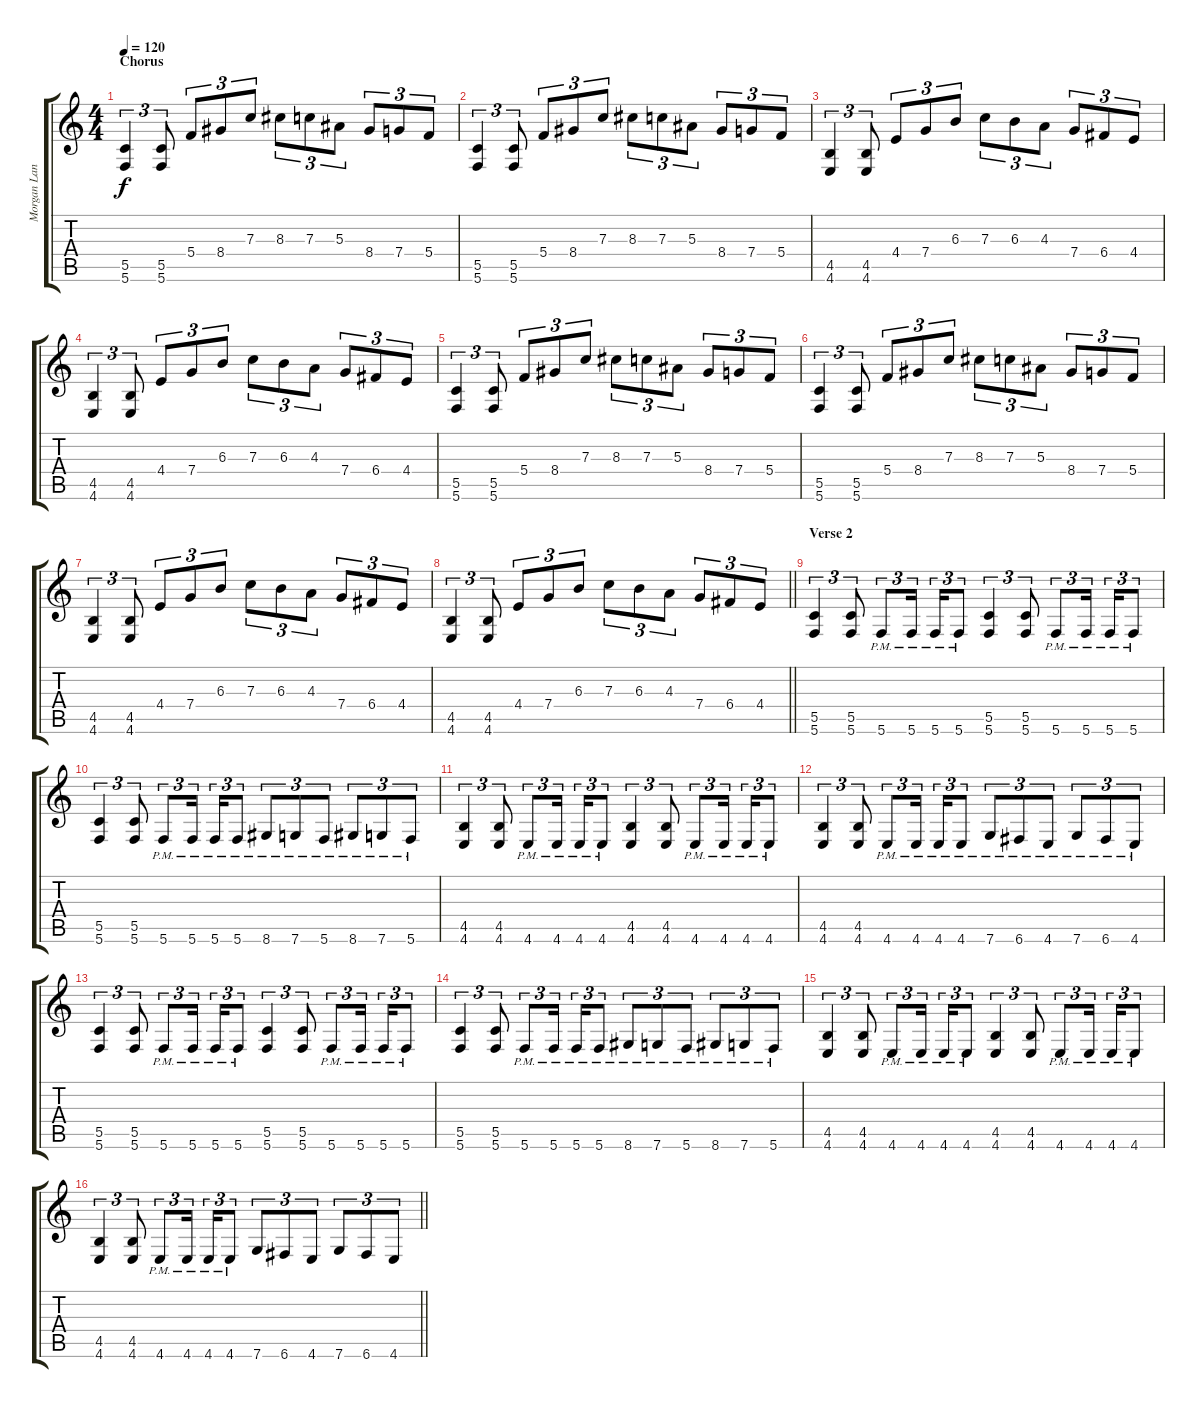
\track ("Morgan Lander" "Morgan Lan") {instrument distortionguitar}
\staff {score tabs}
\tuning (D4 A3 F3 C3 G2 C2) {hide}
\ts (4 4)
\section ("" "Chorus")
\tempo 120
\clef g2
\ks c
(5.5 5.6).4{tu (3 2) dy f} (5.5 5.6).8{tu (3 2)} 5.4.8{tu (3 2)} 8.4.8{tu (3 2)} 7.3.8{tu (3 2)} 8.3.8{tu (3 2)} 7.3.8{tu (3 2)} 5.3.8{tu (3 2)} 8.4.8{tu (3 2)} 7.4.8{tu (3 2)} 5.4.8{tu (3 2)} |
(5.5 5.6).4{tu (3 2)} (5.5 5.6).8{tu (3 2)} 5.4.8{tu (3 2)} 8.4.8{tu (3 2)} 7.3.8{tu (3 2)} 8.3.8{tu (3 2)} 7.3.8{tu (3 2)} 5.3.8{tu (3 2)} 8.4.8{tu (3 2)} 7.4.8{tu (3 2)} 5.4.8{tu (3 2)} |
(4.5 4.6).4{tu (3 2)} (4.5 4.6).8{tu (3 2)} 4.4.8{tu (3 2)} 7.4.8{tu (3 2)} 6.3.8{tu (3 2)} 7.3.8{tu (3 2)} 6.3.8{tu (3 2)} 4.3.8{tu (3 2)} 7.4.8{tu (3 2)} 6.4.8{tu (3 2)} 4.4.8{tu (3 2)} |
(4.5 4.6).4{tu (3 2)} (4.5 4.6).8{tu (3 2)} 4.4.8{tu (3 2)} 7.4.8{tu (3 2)} 6.3.8{tu (3 2)} 7.3.8{tu (3 2)} 6.3.8{tu (3 2)} 4.3.8{tu (3 2)} 7.4.8{tu (3 2)} 6.4.8{tu (3 2)} 4.4.8{tu (3 2)} |
(5.5 5.6).4{tu (3 2)} (5.5 5.6).8{tu (3 2)} 5.4.8{tu (3 2)} 8.4.8{tu (3 2)} 7.3.8{tu (3 2)} 8.3.8{tu (3 2)} 7.3.8{tu (3 2)} 5.3.8{tu (3 2)} 8.4.8{tu (3 2)} 7.4.8{tu (3 2)} 5.4.8{tu (3 2)} |
(5.5 5.6).4{tu (3 2)} (5.5 5.6).8{tu (3 2)} 5.4.8{tu (3 2)} 8.4.8{tu (3 2)} 7.3.8{tu (3 2)} 8.3.8{tu (3 2)} 7.3.8{tu (3 2)} 5.3.8{tu (3 2)} 8.4.8{tu (3 2)} 7.4.8{tu (3 2)} 5.4.8{tu (3 2)} |
(4.5 4.6).4{tu (3 2)} (4.5 4.6).8{tu (3 2)} 4.4.8{tu (3 2)} 7.4.8{tu (3 2)} 6.3.8{tu (3 2)} 7.3.8{tu (3 2)} 6.3.8{tu (3 2)} 4.3.8{tu (3 2)} 7.4.8{tu (3 2)} 6.4.8{tu (3 2)} 4.4.8{tu (3 2)} |
\barLineRight lightlight
(4.5 4.6).4{tu (3 2)} (4.5 4.6).8{tu (3 2)} 4.4.8{tu (3 2)} 7.4.8{tu (3 2)} 6.3.8{tu (3 2)} 7.3.8{tu (3 2)} 6.3.8{tu (3 2)} 4.3.8{tu (3 2)} 7.4.8{tu (3 2)} 6.4.8{tu (3 2)} 4.4.8{tu (3 2)} |
\section ("" "Verse 2")
(5.5 5.6).4{tu (3 2)} (5.5 5.6).8{tu (3 2)} 5.6{pm}.8{tu (3 2)} 5.6{pm}.16{tu (3 2) beam splitsecondary} 5.6{pm}.16{tu (3 2)} 5.6{pm}.8{tu (3 2)} (5.5 5.6).4{tu (3 2)} (5.5 5.6).8{tu (3 2)} 5.6{pm}.8{tu (3 2)} 5.6{pm}.16{tu (3 2) beam splitsecondary} 5.6{pm}.16{tu (3 2)} 5.6{pm}.8{tu (3 2)} |
(5.5 5.6).4{tu (3 2)} (5.5 5.6).8{tu (3 2)} 5.6{pm}.8{tu (3 2)} 5.6{pm}.16{tu (3 2) beam splitsecondary} 5.6{pm}.16{tu (3 2)} 5.6{pm}.8{tu (3 2)} 8.6{pm}.8{tu (3 2)} 7.6{pm}.8{tu (3 2)} 5.6{pm}.8{tu (3 2)} 8.6{pm}.8{tu (3 2)} 7.6{pm}.8{tu (3 2)} 5.6{pm}.8{tu (3 2)} |
(4.5 4.6).4{tu (3 2)} (4.5 4.6).8{tu (3 2)} 4.6{pm}.8{tu (3 2)} 4.6{pm}.16{tu (3 2) beam splitsecondary} 4.6{pm}.16{tu (3 2)} 4.6{pm}.8{tu (3 2)} (4.5 4.6).4{tu (3 2)} (4.5 4.6).8{tu (3 2)} 4.6{pm}.8{tu (3 2)} 4.6{pm}.16{tu (3 2) beam splitsecondary} 4.6{pm}.16{tu (3 2)} 4.6{pm}.8{tu (3 2)} |
(4.5 4.6).4{tu (3 2)} (4.5 4.6).8{tu (3 2)} 4.6{pm}.8{tu (3 2)} 4.6{pm}.16{tu (3 2) beam splitsecondary} 4.6{pm}.16{tu (3 2)} 4.6{pm}.8{tu (3 2)} 7.6{pm}.8{tu (3 2)} 6.6{pm}.8{tu (3 2)} 4.6{pm}.8{tu (3 2)} 7.6{pm}.8{tu (3 2)} 6.6{pm}.8{tu (3 2)} 4.6{pm}.8{tu (3 2)} |
(5.5 5.6).4{tu (3 2)} (5.5 5.6).8{tu (3 2)} 5.6{pm}.8{tu (3 2)} 5.6{pm}.16{tu (3 2) beam splitsecondary} 5.6{pm}.16{tu (3 2)} 5.6{pm}.8{tu (3 2)} (5.5 5.6).4{tu (3 2)} (5.5 5.6).8{tu (3 2)} 5.6{pm}.8{tu (3 2)} 5.6{pm}.16{tu (3 2) beam splitsecondary} 5.6{pm}.16{tu (3 2)} 5.6{pm}.8{tu (3 2)} |
(5.5 5.6).4{tu (3 2)} (5.5 5.6).8{tu (3 2)} 5.6{pm}.8{tu (3 2)} 5.6{pm}.16{tu (3 2) beam splitsecondary} 5.6{pm}.16{tu (3 2)} 5.6{pm}.8{tu (3 2)} 8.6{pm}.8{tu (3 2)} 7.6{pm}.8{tu (3 2)} 5.6{pm}.8{tu (3 2)} 8.6{pm}.8{tu (3 2)} 7.6{pm}.8{tu (3 2)} 5.6{pm}.8{tu (3 2)} |
(4.5 4.6).4{tu (3 2)} (4.5 4.6).8{tu (3 2)} 4.6{pm}.8{tu (3 2)} 4.6{pm}.16{tu (3 2) beam splitsecondary} 4.6{pm}.16{tu (3 2)} 4.6{pm}.8{tu (3 2)} (4.5 4.6).4{tu (3 2)} (4.5 4.6).8{tu (3 2)} 4.6{pm}.8{tu (3 2)} 4.6{pm}.16{tu (3 2) beam splitsecondary} 4.6{pm}.16{tu (3 2)} 4.6{pm}.8{tu (3 2)} |
\barLineRight lightlight
(4.5 4.6).4{tu (3 2)} (4.5 4.6).8{tu (3 2)} 4.6{pm}.8{tu (3 2)} 4.6{pm}.16{tu (3 2) beam splitsecondary} 4.6{pm}.16{tu (3 2)} 4.6{pm}.8{tu (3 2)} 7.6.8{tu (3 2)} 6.6.8{tu (3 2)} 4.6.8{tu (3 2)} 7.6.8{tu (3 2)} 6.6.8{tu (3 2)} 4.6.8{tu (3 2)}
